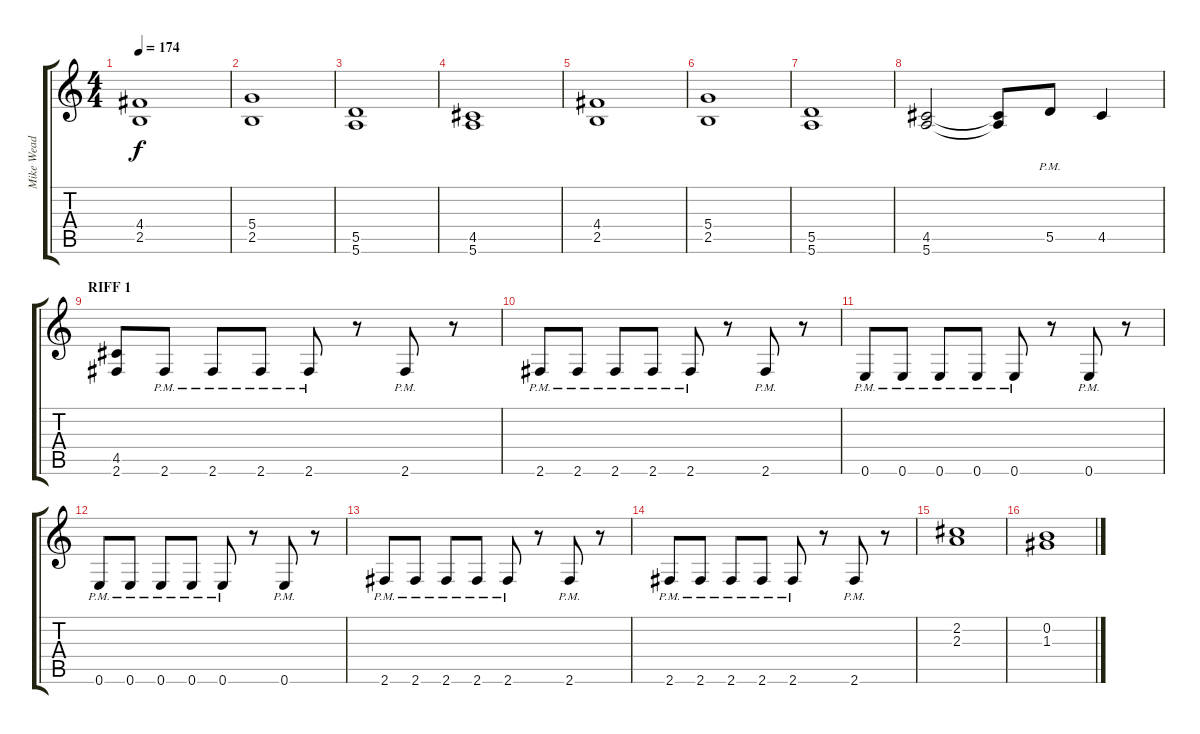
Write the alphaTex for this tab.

\track ("Mike Wead" "Mike Wead") {instrument distortionguitar}
\staff {score tabs}
\tuning (E4 B3 G3 D3 A2 E2) {hide}
\ts (4 4)
\tempo 174
\clef g2
\ks c
(4.4 2.5).1{dy f} |
(5.4 2.5).1 |
(5.5 5.6).1 |
(4.5 5.6).1 |
(4.4 2.5).1 |
(5.4 2.5).1 |
(5.5 5.6).1 |
(4.5 5.6).2 (4.5{t} 5.6{t}).8 5.5{pm}.8 4.5.4 |
\section ("" "RIFF 1")
(4.5 2.6).8 2.6{pm}.8 2.6{pm}.8 2.6{pm}.8 2.6{pm}.8 r.8 2.6{pm}.8 r.8 |
2.6{pm}.8 2.6{pm}.8 2.6{pm}.8 2.6{pm}.8 2.6{pm}.8 r.8 2.6{pm}.8 r.8 |
0.6{pm}.8 0.6{pm}.8 0.6{pm}.8 0.6{pm}.8 0.6{pm}.8 r.8 0.6{pm}.8 r.8 |
0.6{pm}.8 0.6{pm}.8 0.6{pm}.8 0.6{pm}.8 0.6{pm}.8 r.8 0.6{pm}.8 r.8 |
2.6{pm}.8 2.6{pm}.8 2.6{pm}.8 2.6{pm}.8 2.6{pm}.8 r.8 2.6{pm}.8 r.8 |
2.6{pm}.8 2.6{pm}.8 2.6{pm}.8 2.6{pm}.8 2.6{pm}.8 r.8 2.6{pm}.8 r.8 |
(2.2 2.3).1 |
(0.2 1.3).1
